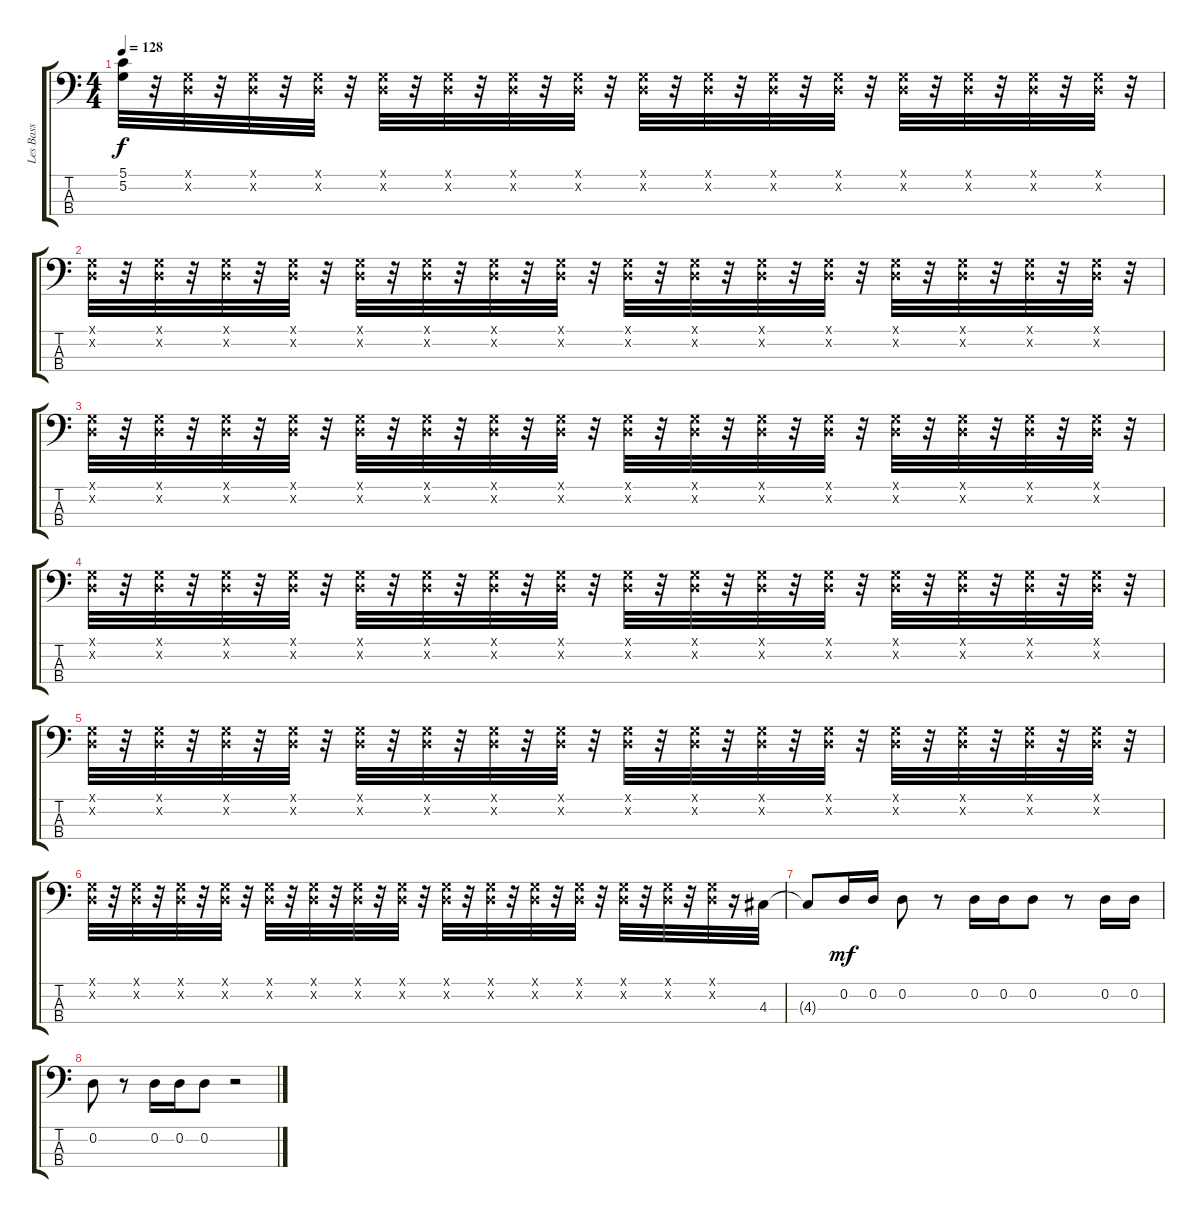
\track ("Les Bass" "Les Bass") {instrument slapbass1}
\staff {score tabs}
\tuning (G2 D2 A1 E1) {hide}
\ts (4 4)
\tempo 128
\clef f4
\ks c
(5.1 5.2).32{dy f} r.32 (0.1{x} 0.2{x}).32 r.32 (0.1{x} 0.2{x}).32 r.32 (0.1{x} 0.2{x}).32 r.32 (0.1{x} 0.2{x}).32 r.32 (0.1{x} 0.2{x}).32 r.32 (0.1{x} 0.2{x}).32 r.32 (0.1{x} 0.2{x}).32 r.32 (0.1{x} 0.2{x}).32 r.32 (0.1{x} 0.2{x}).32 r.32 (0.1{x} 0.2{x}).32 r.32 (0.1{x} 0.2{x}).32 r.32 (0.1{x} 0.2{x}).32 r.32 (0.1{x} 0.2{x}).32 r.32 (0.1{x} 0.2{x}).32 r.32 (0.1{x} 0.2{x}).32 r.32 |
(0.1{x} 0.2{x}).32 r.32 (0.1{x} 0.2{x}).32 r.32 (0.1{x} 0.2{x}).32 r.32 (0.1{x} 0.2{x}).32 r.32 (0.1{x} 0.2{x}).32 r.32 (0.1{x} 0.2{x}).32 r.32 (0.1{x} 0.2{x}).32 r.32 (0.1{x} 0.2{x}).32 r.32 (0.1{x} 0.2{x}).32 r.32 (0.1{x} 0.2{x}).32 r.32 (0.1{x} 0.2{x}).32 r.32 (0.1{x} 0.2{x}).32 r.32 (0.1{x} 0.2{x}).32 r.32 (0.1{x} 0.2{x}).32 r.32 (0.1{x} 0.2{x}).32 r.32 (0.1{x} 0.2{x}).32 r.32 |
(0.1{x} 0.2{x}).32 r.32 (0.1{x} 0.2{x}).32 r.32 (0.1{x} 0.2{x}).32 r.32 (0.1{x} 0.2{x}).32 r.32 (0.1{x} 0.2{x}).32 r.32 (0.1{x} 0.2{x}).32 r.32 (0.1{x} 0.2{x}).32 r.32 (0.1{x} 0.2{x}).32 r.32 (0.1{x} 0.2{x}).32 r.32 (0.1{x} 0.2{x}).32 r.32 (0.1{x} 0.2{x}).32 r.32 (0.1{x} 0.2{x}).32 r.32 (0.1{x} 0.2{x}).32 r.32 (0.1{x} 0.2{x}).32 r.32 (0.1{x} 0.2{x}).32 r.32 (0.1{x} 0.2{x}).32 r.32 |
(0.1{x} 0.2{x}).32 r.32 (0.1{x} 0.2{x}).32 r.32 (0.1{x} 0.2{x}).32 r.32 (0.1{x} 0.2{x}).32 r.32 (0.1{x} 0.2{x}).32 r.32 (0.1{x} 0.2{x}).32 r.32 (0.1{x} 0.2{x}).32 r.32 (0.1{x} 0.2{x}).32 r.32 (0.1{x} 0.2{x}).32 r.32 (0.1{x} 0.2{x}).32 r.32 (0.1{x} 0.2{x}).32 r.32 (0.1{x} 0.2{x}).32 r.32 (0.1{x} 0.2{x}).32 r.32 (0.1{x} 0.2{x}).32 r.32 (0.1{x} 0.2{x}).32 r.32 (0.1{x} 0.2{x}).32 r.32 |
(0.1{x} 0.2{x}).32 r.32 (0.1{x} 0.2{x}).32 r.32 (0.1{x} 0.2{x}).32 r.32 (0.1{x} 0.2{x}).32 r.32 (0.1{x} 0.2{x}).32 r.32 (0.1{x} 0.2{x}).32 r.32 (0.1{x} 0.2{x}).32 r.32 (0.1{x} 0.2{x}).32 r.32 (0.1{x} 0.2{x}).32 r.32 (0.1{x} 0.2{x}).32 r.32 (0.1{x} 0.2{x}).32 r.32 (0.1{x} 0.2{x}).32 r.32 (0.1{x} 0.2{x}).32 r.32 (0.1{x} 0.2{x}).32 r.32 (0.1{x} 0.2{x}).32 r.32 (0.1{x} 0.2{x}).32 r.32 |
(0.1{x} 0.2{x}).32 r.32 (0.1{x} 0.2{x}).32 r.32 (0.1{x} 0.2{x}).32 r.32 (0.1{x} 0.2{x}).32 r.32 (0.1{x} 0.2{x}).32 r.32 (0.1{x} 0.2{x}).32 r.32 (0.1{x} 0.2{x}).32 r.32 (0.1{x} 0.2{x}).32 r.32 (0.1{x} 0.2{x}).32 r.32 (0.1{x} 0.2{x}).32 r.32 (0.1{x} 0.2{x}).32 r.32 (0.1{x} 0.2{x}).32 r.32 (0.1{x} 0.2{x}).32 r.32 (0.1{x} 0.2{x}).32 r.32 (0.1{x} 0.2{x}).32 r.16 4.3.32 |
4.3{t}.8 0.2.16{dy mf} 0.2.16 0.2.8 r.8 0.2.16 0.2.16 0.2.8 r.8 0.2.16 0.2.16 |
0.2.8 r.8 0.2.16 0.2.16 0.2.8 r.2
